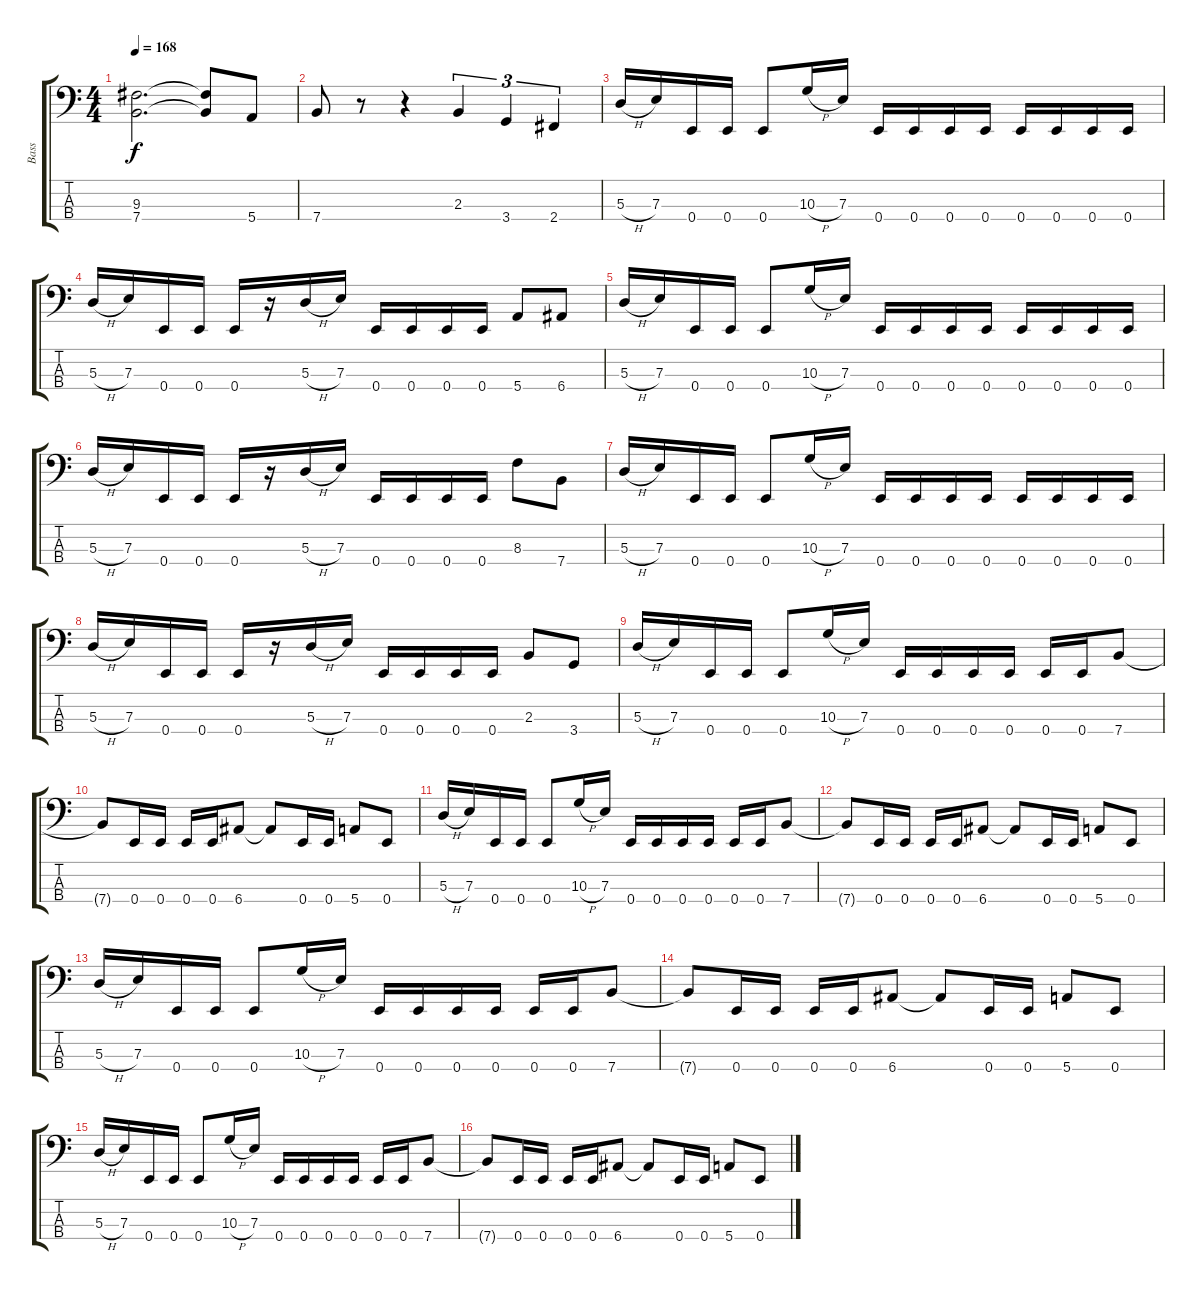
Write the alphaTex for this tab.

\track ("Bass" "Bass") {instrument electricbasspick}
\staff {score tabs}
\tuning (G2 D2 A1 E1) {hide}
\ts (4 4)
\tempo 168
\clef f4
\ks c
(9.3 7.4).2{d dy f} (9.3{t} 7.4{t}).8 5.4.8 |
7.4.8 r.8 r.4 2.3.4{tu (3 2)} 3.4.4{tu (3 2)} 2.4.4{tu (3 2)} |
5.3{h}.16 7.3.16 0.4.16 0.4.16 0.4.8 10.3{h}.16 7.3.16 0.4.16 0.4.16 0.4.16 0.4.16 0.4.16 0.4.16 0.4.16 0.4.16 |
5.3{h}.16 7.3.16 0.4.16 0.4.16 0.4.16 r.16 5.3{h}.16 7.3.16 0.4.16 0.4.16 0.4.16 0.4.16 5.4.8 6.4.8 |
5.3{h}.16 7.3.16 0.4.16 0.4.16 0.4.8 10.3{h}.16 7.3.16 0.4.16 0.4.16 0.4.16 0.4.16 0.4.16 0.4.16 0.4.16 0.4.16 |
5.3{h}.16 7.3.16 0.4.16 0.4.16 0.4.16 r.16 5.3{h}.16 7.3.16 0.4.16 0.4.16 0.4.16 0.4.16 8.3.8 7.4.8 |
5.3{h}.16 7.3.16 0.4.16 0.4.16 0.4.8 10.3{h}.16 7.3.16 0.4.16 0.4.16 0.4.16 0.4.16 0.4.16 0.4.16 0.4.16 0.4.16 |
5.3{h}.16 7.3.16 0.4.16 0.4.16 0.4.16 r.16 5.3{h}.16 7.3.16 0.4.16 0.4.16 0.4.16 0.4.16 2.3.8 3.4.8 |
5.3{h}.16 7.3.16 0.4.16 0.4.16 0.4.8 10.3{h}.16 7.3.16 0.4.16 0.4.16 0.4.16 0.4.16 0.4.16 0.4.16 7.4.8 |
7.4{t}.8 0.4.16 0.4.16 0.4.16 0.4.16 6.4.8 6.4{t}.8 0.4.16 0.4.16 5.4.8 0.4.8 |
5.3{h}.16 7.3.16 0.4.16 0.4.16 0.4.8 10.3{h}.16 7.3.16 0.4.16 0.4.16 0.4.16 0.4.16 0.4.16 0.4.16 7.4.8 |
7.4{t}.8 0.4.16 0.4.16 0.4.16 0.4.16 6.4.8 6.4{t}.8 0.4.16 0.4.16 5.4.8 0.4.8 |
5.3{h}.16 7.3.16 0.4.16 0.4.16 0.4.8 10.3{h}.16 7.3.16 0.4.16 0.4.16 0.4.16 0.4.16 0.4.16 0.4.16 7.4.8 |
7.4{t}.8 0.4.16 0.4.16 0.4.16 0.4.16 6.4.8 6.4{t}.8 0.4.16 0.4.16 5.4.8 0.4.8 |
5.3{h}.16 7.3.16 0.4.16 0.4.16 0.4.8 10.3{h}.16 7.3.16 0.4.16 0.4.16 0.4.16 0.4.16 0.4.16 0.4.16 7.4.8 |
7.4{t}.8 0.4.16 0.4.16 0.4.16 0.4.16 6.4.8 6.4{t}.8 0.4.16 0.4.16 5.4.8 0.4.8
